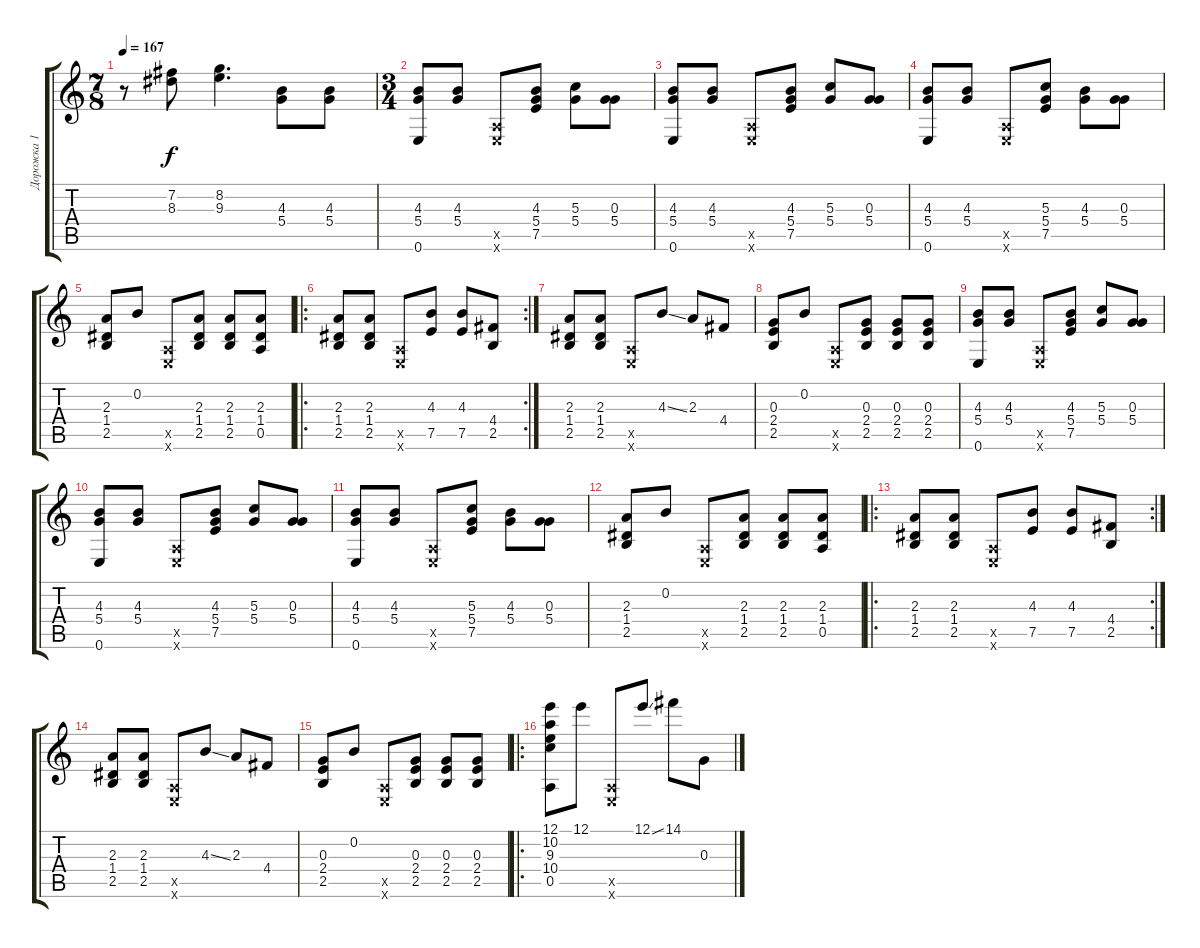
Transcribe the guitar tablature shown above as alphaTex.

\track ("Дорожка 1" "Дорожка 1") {instrument acousticguitarsteel}
\staff {score tabs}
\tuning (E4 B3 G3 D3 A2 E2) {hide}
\ts (7 8)
\tempo 167
\clef g2
\ks c
r.8{dy f} (7.2 8.3).8 (8.2 9.3).4{d} (4.3 5.4).8{beam Down} (4.3 5.4).8{beam Down} |
\ts (3 4)
(4.3 5.4 0.6).8 (4.3 5.4).8 (0.5{x} 0.6{x}).8 (4.3 5.4 7.5).8 (5.3 5.4).8{beam Down} (0.3 5.4).8{beam Down} |
(4.3 5.4 0.6).8 (4.3 5.4).8 (0.5{x} 0.6{x}).8 (4.3 5.4 7.5).8 (5.3 5.4).8 (0.3 5.4).8 |
(4.3 5.4 0.6).8 (4.3 5.4).8 (0.5{x} 0.6{x}).8 (5.3 5.4 7.5).8 (4.3 5.4).8{beam Down} (0.3 5.4).8{beam Down} |
(2.3 1.4 2.5).8 0.2.8 (0.5{x} 0.6{x}).8 (2.3 1.4 2.5).8 (2.3 1.4 2.5).8 (2.3 1.4 0.5).8 |
\ro
\rc 2
(2.3 1.4 2.5).8 (2.3 1.4 2.5).8 (0.5{x} 0.6{x}).8 (4.3 7.5).8 (4.3 7.5).8 (4.4 2.5).8 |
(2.3 1.4 2.5).8 (2.3 1.4 2.5).8 (0.5{x} 0.6{x}).8 4.3{ss}.8 2.3.8 4.4.8 |
(0.3 2.4 2.5).8 0.2.8 (0.5{x} 0.6{x}).8 (0.3 2.4 2.5).8 (0.3 2.4 2.5).8 (0.3 2.4 2.5).8 |
(4.3 5.4 0.6).8 (4.3 5.4).8 (0.5{x} 0.6{x}).8 (4.3 5.4 7.5).8 (5.3 5.4).8 (0.3 5.4).8 |
(4.3 5.4 0.6).8 (4.3 5.4).8 (0.5{x} 0.6{x}).8 (4.3 5.4 7.5).8 (5.3 5.4).8 (0.3 5.4).8 |
(4.3 5.4 0.6).8 (4.3 5.4).8 (0.5{x} 0.6{x}).8 (5.3 5.4 7.5).8 (4.3 5.4).8{beam Down} (0.3 5.4).8{beam Down} |
(2.3 1.4 2.5).8 0.2.8 (0.5{x} 0.6{x}).8 (2.3 1.4 2.5).8 (2.3 1.4 2.5).8 (2.3 1.4 0.5).8 |
\ro
\rc 2
(2.3 1.4 2.5).8 (2.3 1.4 2.5).8 (0.5{x} 0.6{x}).8 (4.3 7.5).8 (4.3 7.5).8 (4.4 2.5).8 |
(2.3 1.4 2.5).8 (2.3 1.4 2.5).8 (0.5{x} 0.6{x}).8 4.3{ss}.8 2.3.8 4.4.8 |
(0.3 2.4 2.5).8 0.2.8 (0.5{x} 0.6{x}).8 (0.3 2.4 2.5).8 (0.3 2.4 2.5).8 (0.3 2.4 2.5).8 |
\ro
(12.1 10.2 9.3 10.4 0.5).8 12.1.8 (0.5{x} 0.6{x}).8 12.1{ss}.8 14.1.8 0.3.8
